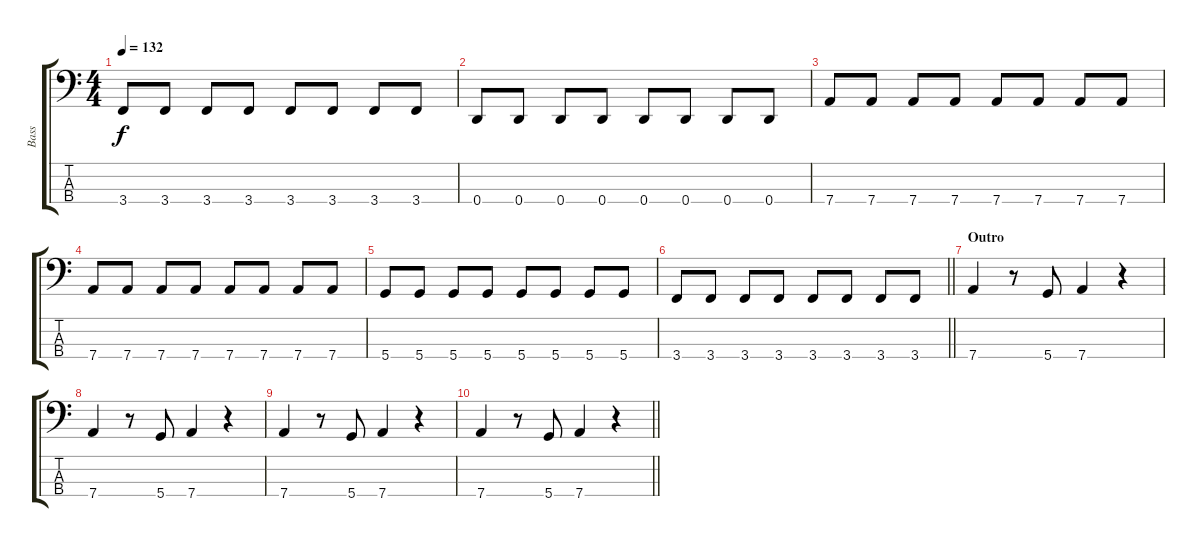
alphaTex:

\track ("Bass" "Bass") {instrument electricbassfinger}
\staff {score tabs}
\tuning (G2 D2 A1 D1) {hide}
\ts (4 4)
\tempo 132
\clef f4
\ks c
3.4.8{dy f} 3.4.8 3.4.8 3.4.8 3.4.8 3.4.8 3.4.8 3.4.8 |
0.4.8 0.4.8 0.4.8 0.4.8 0.4.8 0.4.8 0.4.8 0.4.8 |
7.4.8 7.4.8 7.4.8 7.4.8 7.4.8 7.4.8 7.4.8 7.4.8 |
7.4.8 7.4.8 7.4.8 7.4.8 7.4.8 7.4.8 7.4.8 7.4.8 |
5.4.8 5.4.8 5.4.8 5.4.8 5.4.8 5.4.8 5.4.8 5.4.8 |
\barLineRight lightlight
3.4.8 3.4.8 3.4.8 3.4.8 3.4.8 3.4.8 3.4.8 3.4.8 |
\section ("" "Outro")
7.4.4 r.8 5.4.8 7.4.4 r.4 |
7.4.4 r.8 5.4.8 7.4.4 r.4 |
7.4.4 r.8 5.4.8 7.4.4 r.4 |
\barLineRight lightlight
7.4.4 r.8 5.4.8 7.4.4 r.4
